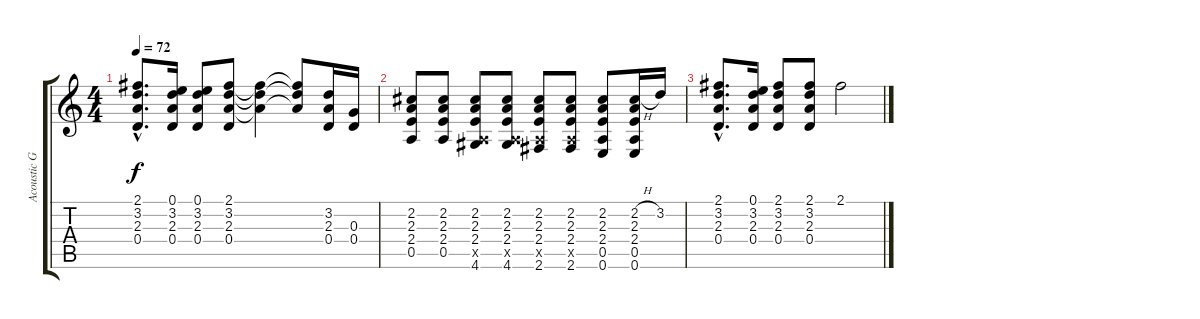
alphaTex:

\track ("Acoustic Guitar" "Acoustic G") {instrument acousticguitarsteel}
\staff {score tabs}
\tuning (E4 B3 G3 D3 A2 E2) {hide}
\ts (4 4)
\tempo 72
\clef g2
\ks c
(2.1{hac} 3.2{hac} 2.3{hac} 0.4{hac}).8{d dy f} (0.1 3.2 2.3 0.4).16 (0.1 3.2 2.3 0.4).8 (2.1 3.2 2.3 0.4).8 (2.1{t} 3.2{t} 2.3{t}).4 (2.1{t} 3.2{t} 2.3{t}).8 (3.2 2.3 0.4).16 (0.3 0.4).16 |
(2.2 2.3 2.4 0.5).8 (2.2 2.3 2.4 0.5).8 (2.2 2.3 2.4 0.5{x} 4.6).8 (2.2 2.3 2.4 0.5{x} 4.6).8 (2.2 2.3 2.4 0.5{x} 2.6).8 (2.2 2.3 2.4 0.5{x} 2.6).8 (2.2 2.3 2.4 0.5 0.6).8 (2.2{h} 2.3 2.4 0.5 0.6).16 3.2.16 |
(2.1{hac} 3.2{hac} 2.3{hac} 0.4{hac}).8{d} (0.1 3.2 2.3 0.4).16 (2.1 3.2 2.3 0.4).8 (2.1 3.2 2.3 0.4).8 2.1.2
